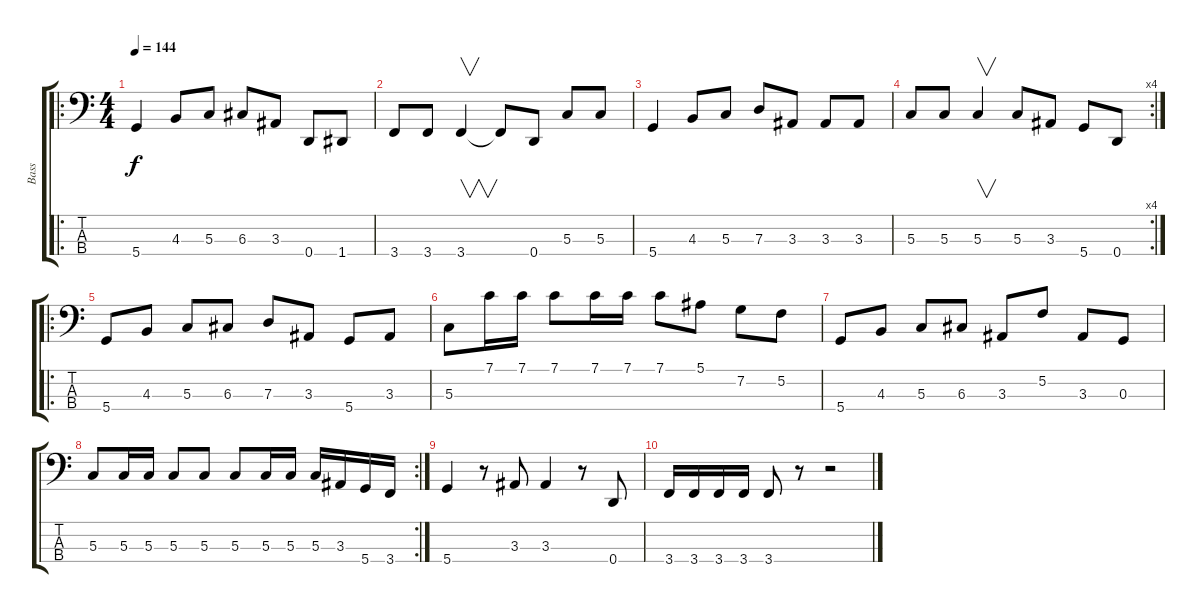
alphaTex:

\track ("Bass" "Bass") {instrument electricbasspick}
\staff {score tabs}
\tuning (F2 C2 G1 D1) {hide}
\ro
\ts (4 4)
\tempo 144
\clef f4
\ks c
5.4.4{dy f} 4.3.8 5.3.8 6.3.8 3.3.8 0.4.8 1.4.8 |
3.4.8 3.4.8 3.4.4{v} 3.4{t}.8 0.4.8 5.3.8 5.3.8 |
5.4.4 4.3.8 5.3.8 7.3.8 3.3.8 3.3.8 3.3.8 |
\rc 4
5.3.8 5.3.8 5.3.4{v} 5.3.8 3.3.8 5.4.8 0.4.8 |
\ro
5.4.8 4.3.8 5.3.8 6.3.8 7.3.8 3.3.8 5.4.8 3.3.8 |
5.3.8 7.1.16 7.1.16 7.1.8 7.1.16 7.1.16 7.1.8 5.1.8 7.2.8 5.2.8 |
5.4.8 4.3.8 5.3.8 6.3.8 3.3.8 5.2.8 3.3.8 0.3.8 |
\rc 2
5.3.8 5.3.16 5.3.16 5.3.8 5.3.8 5.3.8 5.3.16 5.3.16 5.3.16 3.3.16 5.4.16 3.4.16 |
5.4.4 r.8 3.3.8 3.3.4 r.8 0.4.8 |
3.4.16 3.4.16 3.4.16 3.4.16 3.4.8 r.8 r.2
